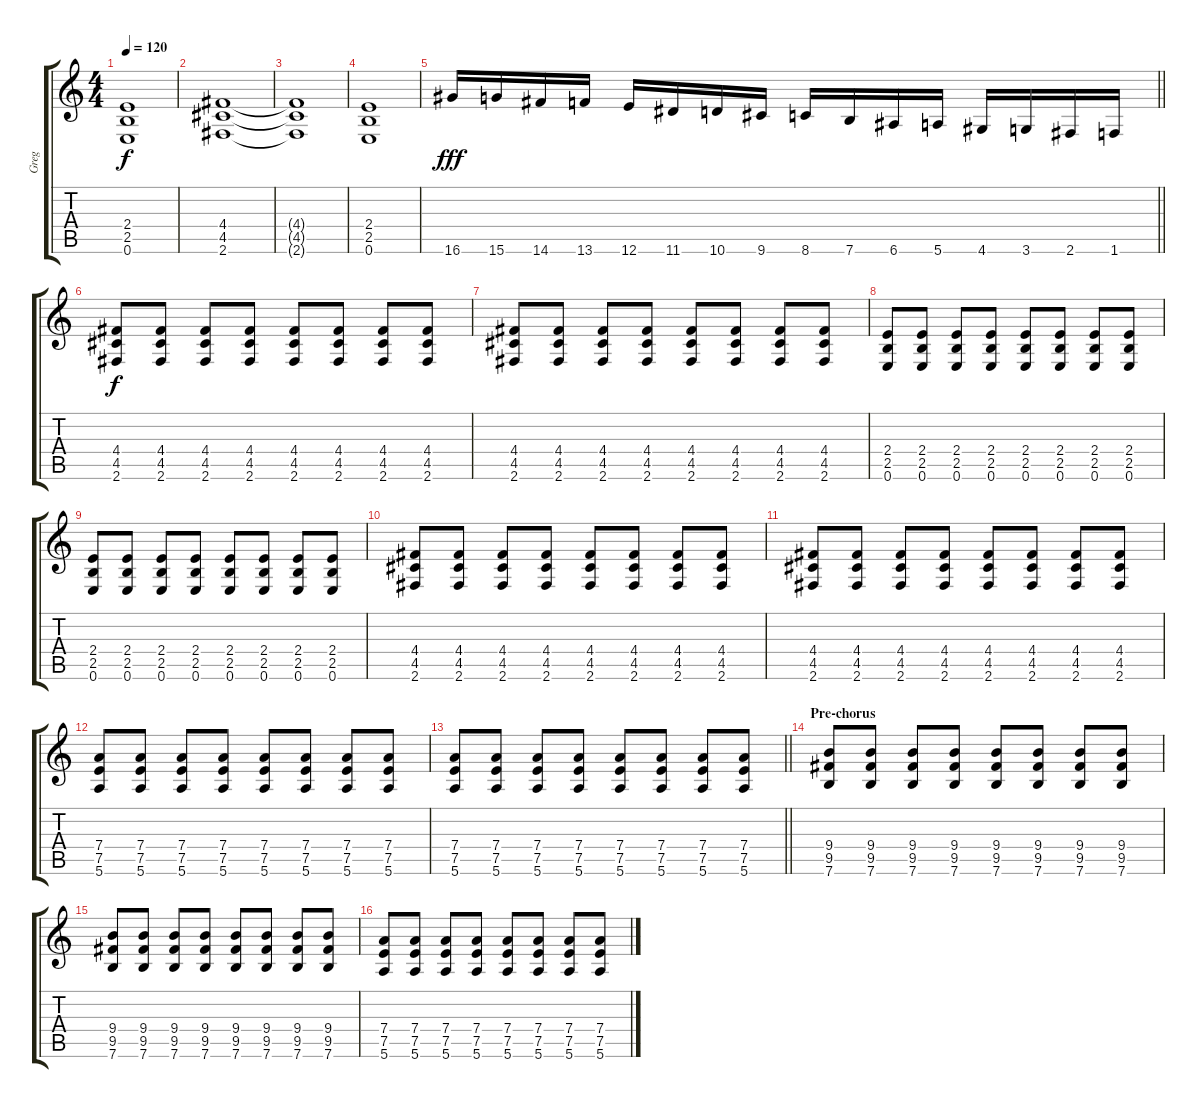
\track ("Greg" "Greg") {instrument distortionguitar}
\staff {score tabs}
\tuning (E4 B3 G3 D3 A2 E2) {hide}
\ts (4 4)
\tempo 120
\clef g2
\ks c
(2.4{t} 2.5{t} 0.6{t}).1{dy f} |
(4.4 4.5 2.6).1 |
(4.4{t} 4.5{t} 2.6{t}).1 |
(2.4 2.5 0.6).1 |
\barLineRight lightlight
16.6.16{dy fff volume 12 instrument guitarfretnoise} 15.6.16 14.6.16 13.6.16 12.6.16 11.6.16 10.6.16 9.6.16 8.6.16 7.6.16 6.6.16 5.6.16 4.6.16 3.6.16 2.6.16 1.6.16 |
\section ("" "")
(4.4 4.5 2.6).8{dy f volume 14 instrument distortionguitar} (4.4 4.5 2.6).8 (4.4 4.5 2.6).8 (4.4 4.5 2.6).8 (4.4 4.5 2.6).8 (4.4 4.5 2.6).8 (4.4 4.5 2.6).8 (4.4 4.5 2.6).8 |
(4.4 4.5 2.6).8 (4.4 4.5 2.6).8 (4.4 4.5 2.6).8 (4.4 4.5 2.6).8 (4.4 4.5 2.6).8 (4.4 4.5 2.6).8 (4.4 4.5 2.6).8 (4.4 4.5 2.6).8 |
(2.4 2.5 0.6).8 (2.4 2.5 0.6).8 (2.4 2.5 0.6).8 (2.4 2.5 0.6).8 (2.4 2.5 0.6).8 (2.4 2.5 0.6).8 (2.4 2.5 0.6).8 (2.4 2.5 0.6).8 |
(2.4 2.5 0.6).8 (2.4 2.5 0.6).8 (2.4 2.5 0.6).8 (2.4 2.5 0.6).8 (2.4 2.5 0.6).8 (2.4 2.5 0.6).8 (2.4 2.5 0.6).8 (2.4 2.5 0.6).8 |
(4.4 4.5 2.6).8 (4.4 4.5 2.6).8 (4.4 4.5 2.6).8 (4.4 4.5 2.6).8 (4.4 4.5 2.6).8 (4.4 4.5 2.6).8 (4.4 4.5 2.6).8 (4.4 4.5 2.6).8 |
(4.4 4.5 2.6).8 (4.4 4.5 2.6).8 (4.4 4.5 2.6).8 (4.4 4.5 2.6).8 (4.4 4.5 2.6).8 (4.4 4.5 2.6).8 (4.4 4.5 2.6).8 (4.4 4.5 2.6).8 |
(7.4 7.5 5.6).8 (7.4 7.5 5.6).8 (7.4 7.5 5.6).8 (7.4 7.5 5.6).8 (7.4 7.5 5.6).8 (7.4 7.5 5.6).8 (7.4 7.5 5.6).8 (7.4 7.5 5.6).8 |
\barLineRight lightlight
(7.4 7.5 5.6).8 (7.4 7.5 5.6).8 (7.4 7.5 5.6).8 (7.4 7.5 5.6).8 (7.4 7.5 5.6).8 (7.4 7.5 5.6).8 (7.4 7.5 5.6).8 (7.4 7.5 5.6).8 |
\section ("" "Pre-chorus")
(9.4 9.5 7.6).8 (9.4 9.5 7.6).8 (9.4 9.5 7.6).8 (9.4 9.5 7.6).8 (9.4 9.5 7.6).8 (9.4 9.5 7.6).8 (9.4 9.5 7.6).8 (9.4 9.5 7.6).8 |
(9.4 9.5 7.6).8 (9.4 9.5 7.6).8 (9.4 9.5 7.6).8 (9.4 9.5 7.6).8 (9.4 9.5 7.6).8 (9.4 9.5 7.6).8 (9.4 9.5 7.6).8 (9.4 9.5 7.6).8 |
(7.4 7.5 5.6).8 (7.4 7.5 5.6).8 (7.4 7.5 5.6).8 (7.4 7.5 5.6).8 (7.4 7.5 5.6).8 (7.4 7.5 5.6).8 (7.4 7.5 5.6).8 (7.4 7.5 5.6).8
